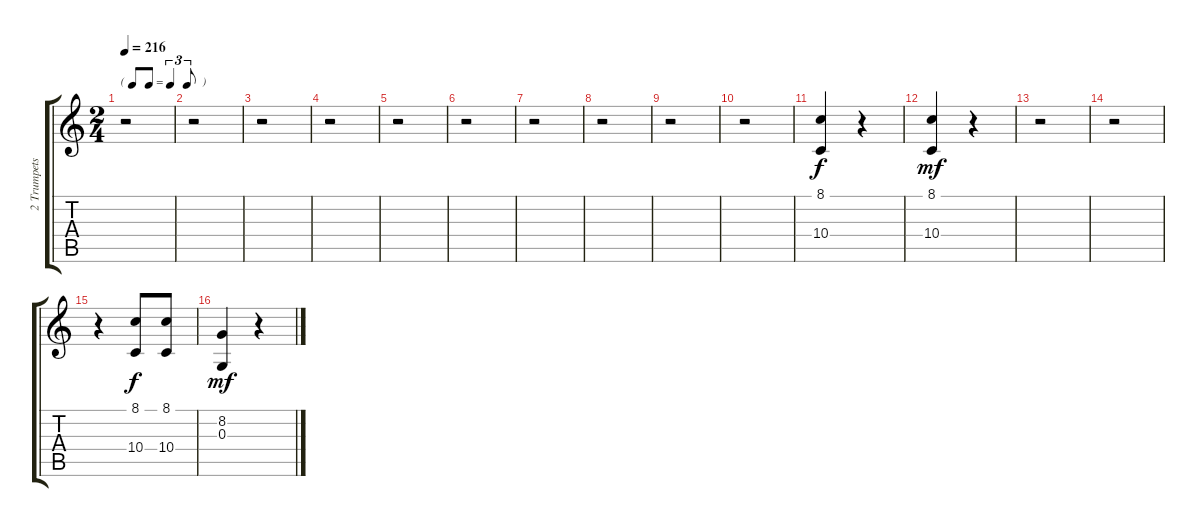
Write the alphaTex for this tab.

\track ("2 Trumpets in C" "2 Trumpets") {instrument trumpet}
\staff {score tabs}
\tuning (E4 B3 G3 D3 A2 E2) {hide}
\ts (2 4)
\tf triplet8th
\tempo 216
\clef g2
\ks c
r.2{dy f} |
r.2 |
r.2 |
r.2 |
r.2 |
r.2 |
r.2 |
r.2 |
r.2 |
r.2 |
(8.1 10.4).4 r.4 |
(8.1 10.4).4{dy mf} r.4 |
r.2 |
r.2 |
r.4 (8.1 10.4).8{dy f} (8.1 10.4).8 |
(8.2 0.3).4{dy mf} r.4
